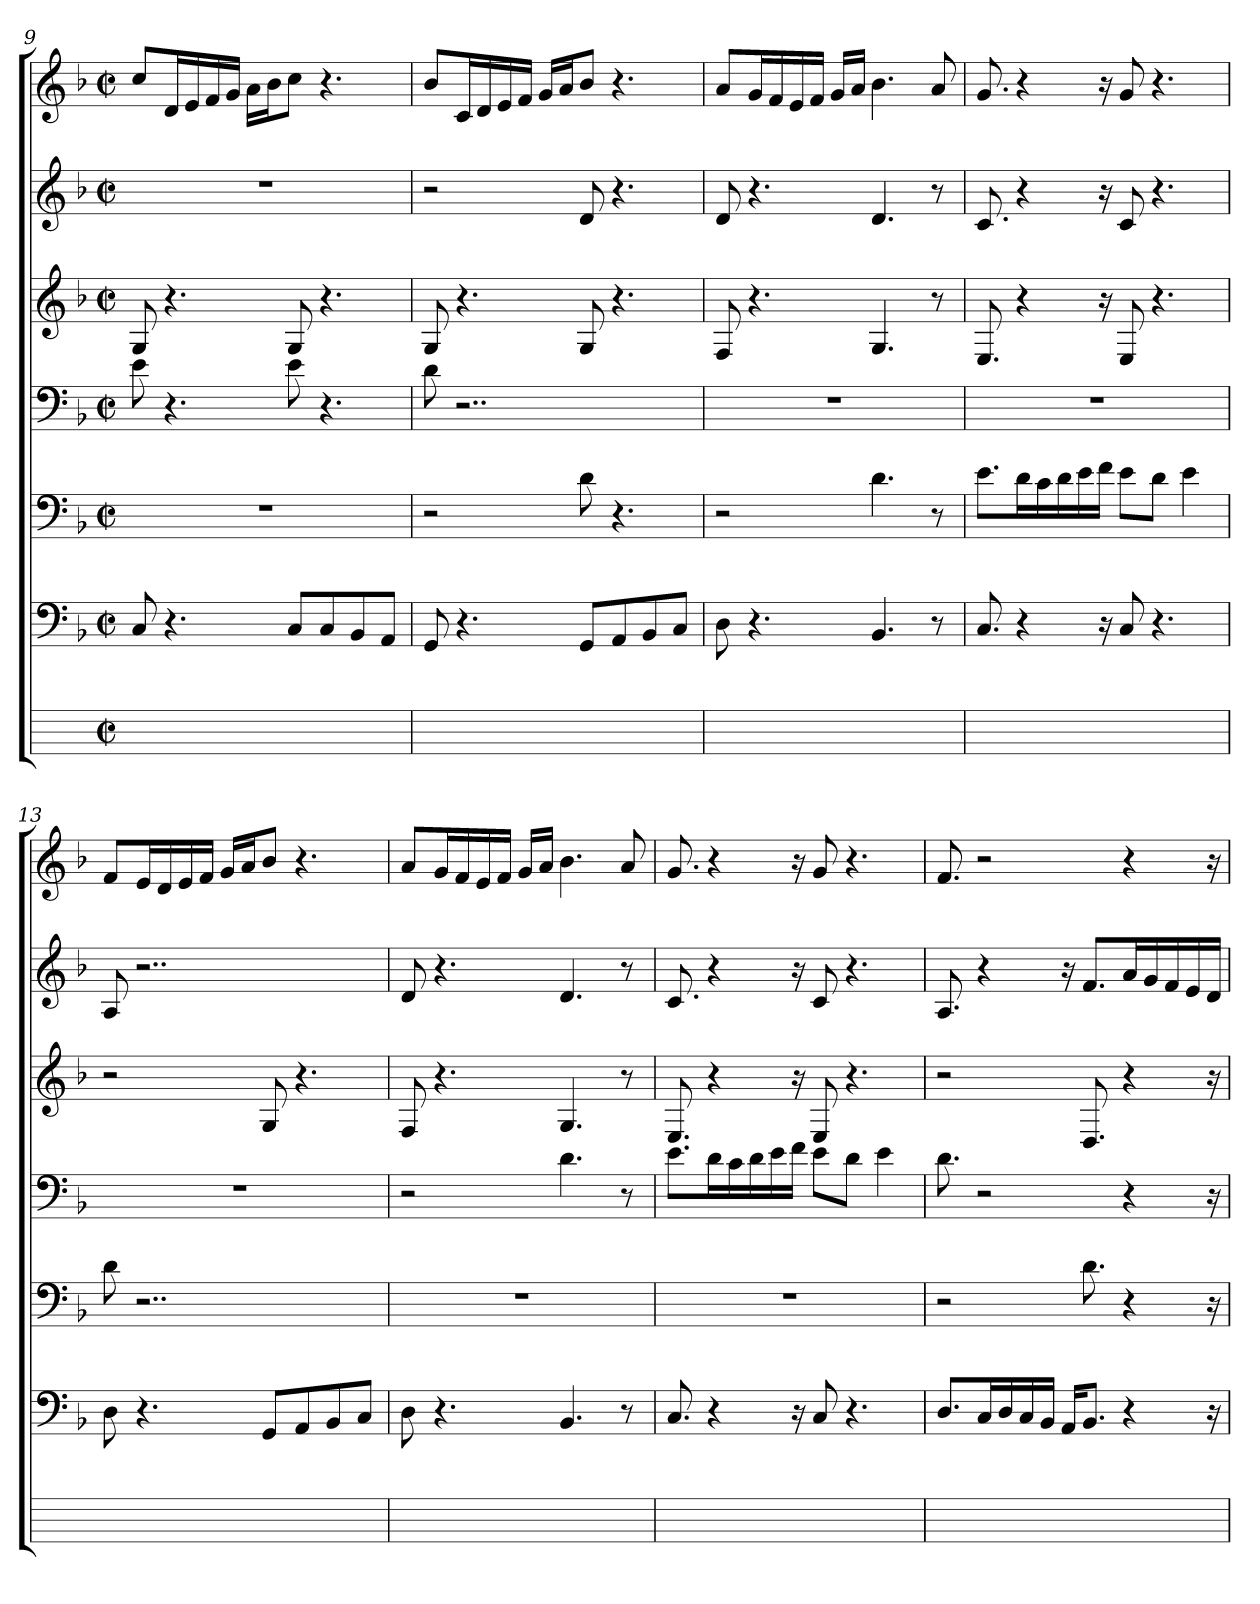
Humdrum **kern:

**kern	**kern	**kern	**kern	**kern	**kern	**kern
*part7	*part6	*part5	*part4	*part3	*part2	*part1
*staff7	*staff6	*staff5	*staff4	*staff3	*staff2	*staff1
*	*clefF4	*clefF4	*clefF4	*clefG2	*clefG2	*clefG2
*	*k[b-]	*k[b-]	*k[b-]	*k[b-]	*k[b-]	*k[b-]
*	*F:	*F:	*F:	*F:	*F:	*F:
*M2/2	*M2/2	*M2/2	*M2/2	*M2/2	*M2/2	*M2/2
*met(c|)	*met(c|)	*met(c|)	*met(c|)	*met(c|)	*met(c|)	*met(c|)
=9	=9	=9	=9	=9	=9	=9
1ryy	8C	1r	8e	8G	1r	8ccL
.	4.r	.	4.r	4.r	.	16diL
.	.	.	.	.	.	16ei
.	.	.	.	.	.	16fi
.	.	.	.	.	.	16giJJ
.	.	.	.	.	.	16aiLL
.	.	.	.	.	.	16b-iJ
.	8CjL	.	8ej	8Gj	.	8ccjJ
.	8Ci	.	4.r	4.r	.	4.r
.	8BB-	.	.	.	.	.
.	8AAiJ	.	.	.	.	.
=10	=10	=10	=10	=10	=10	=10
1ryy	8GG	2r	8d	8G	2r	8b-L
.	4.r	.	2..r	4.r	.	16ciL
.	.	.	.	.	.	16di
.	.	.	.	.	.	16ei
.	.	.	.	.	.	16fiJJ
.	.	.	.	.	.	16giLL
.	.	.	.	.	.	16aiJ
.	8GGL	8d	.	8G	8d	8b-J
.	8AAi	4.r	.	4.r	4.r	4.r
.	8BB-i	.	.	.	.	.
.	8CiJ	.	.	.	.	.
=11	=11	=11	=11	=11	=11	=11
1ryy	8D	2r	1r	8F	8d	8aL
.	4.r	.	.	4.r	4.r	16giL
.	.	.	.	.	.	16fi
.	.	.	.	.	.	16ei
.	.	.	.	.	.	16fiJJ
.	.	.	.	.	.	16giLL
.	.	.	.	.	.	16aiJJ
.	4.BB-	4.d	.	4.G	4.d	4.b-
.	8r	8r	.	8r	8r	8ai
=12	=12	=12	=12	=12	=12	=12
1ryy	8.C	8.eL	1r	8.E	8.c	8.g
.	4r	16diL	.	4r	4r	4r
.	.	16ci	.	.	.	.
.	.	16di	.	.	.	.
.	.	16ei	.	.	.	.
.	16r	16fiJJ	.	16r	16r	16r
.	8Cj	8ejL	.	8Ej	8cj	8gj
.	4.r	8diJ	.	4.r	4.r	4.r
.	.	4ej	.	.	.	.
=13	=13	=13	=13	=13	=13	=13
1ryy	8D	8d	1r	2r	8A	8fL
.	4.r	2..r	.	.	2..r	16eiL
.	.	.	.	.	.	16di
.	.	.	.	.	.	16ei
.	.	.	.	.	.	16fiJJ
.	.	.	.	.	.	16giLL
.	.	.	.	.	.	16aiJ
.	8GGL	.	.	8G	.	8b-J
.	8AAi	.	.	4.r	.	4.r
.	8BB-i	.	.	.	.	.
.	8CiJ	.	.	.	.	.
=14	=14	=14	=14	=14	=14	=14
1ryy	8D	1r	2r	8F	8d	8aL
.	4.r	.	.	4.r	4.r	16giL
.	.	.	.	.	.	16fi
.	.	.	.	.	.	16ei
.	.	.	.	.	.	16fiJJ
.	.	.	.	.	.	16giLL
.	.	.	.	.	.	16aiJJ
.	4.BB-	.	4.d	4.G	4.d	4.b-
.	8r	.	8r	8r	8r	8ai
=15	=15	=15	=15	=15	=15	=15
1ryy	8.C	1r	8.eL	8.E	8.c	8.g
.	4r	.	16diL	4r	4r	4r
.	.	.	16ci	.	.	.
.	.	.	16di	.	.	.
.	.	.	16ei	.	.	.
.	16r	.	16fiJJ	16r	16r	16r
.	8Cj	.	8ejL	8Ej	8cj	8gj
.	4.r	.	8diJ	4.r	4.r	4.r
.	.	.	4ej	.	.	.
=16	=16	=16	=16	=16	=16	=16
1ryy	8.DL	2r	8.d	2r	8.A	8.f
.	16CiL	.	2r	.	4r	2r
.	16Di	.	.	.	.	.
.	16Ci	.	.	.	.	.
.	16BB-iJJ	.	.	.	.	.
.	16AAiKL	.	.	.	16r	.
.	8.BB-J	8.d	.	8.D	8.fL	.
.	4r	4r	4r	4r	16aiL	4r
.	.	.	.	.	16gi	.
.	.	.	.	.	16fi	.
.	.	.	.	.	16ei	.
.	16r	16r	16r	16r	16diJJ	16r
=	=	=	=	=	=	=
*-	*-	*-	*-	*-	*-	*-
